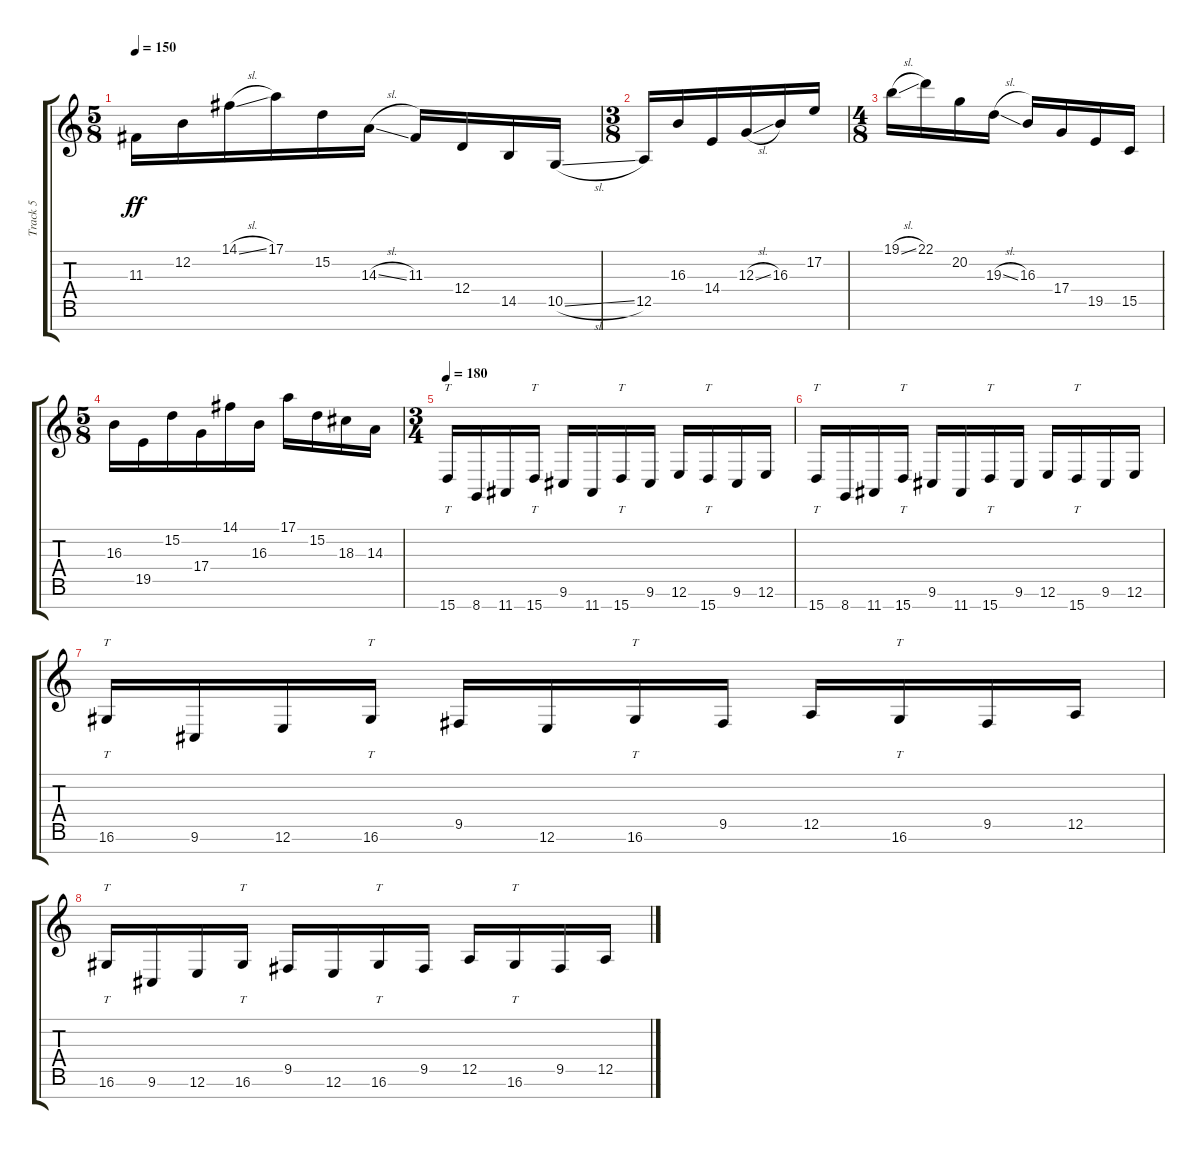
\track ("Track 5" "Track 5") {instrument acousticgrandpiano}
\staff {score tabs}
\tuning (E4 B3 G3 D3 A2 E2 B1) {hide}
\ts (5 8)
\tempo 150
\clef g2
\ks c
11.3.16{dy ff} 12.2.16 14.1{sl}.16 17.1.16 15.2.16 14.3{sl}.16 11.3.16 12.4.16 14.5.16 10.5{sl}.16 |
\ts (3 8)
12.5.16 16.3.16 14.4.16 12.3{sl}.16 16.3.16 17.2.16 |
\ts (4 8)
19.1{sl}.16 22.1.16 20.2.16 19.3{sl}.16 16.3.16 17.4.16 19.5.16 15.5.16 |
\ts (5 8)
16.3.16 19.5.16 15.2.16 17.4.16 14.1.16 16.3.16 17.1.16 15.2.16 18.3.16 14.3.16 |
\ts (3 4)
\tempo 180
15.7.16{tt} 8.7.16 11.7.16 15.7.16{tt} 9.6.16 11.7.16 15.7.16{tt} 9.6.16 12.6.16 15.7.16{tt} 9.6.16 12.6.16 |
15.7.16{tt} 8.7.16 11.7.16 15.7.16{tt} 9.6.16 11.7.16 15.7.16{tt} 9.6.16 12.6.16 15.7.16{tt} 9.6.16 12.6.16 |
16.6.16{tt} 9.6.16 12.6.16 16.6.16{tt} 9.5.16 12.6.16 16.6.16{tt} 9.5.16 12.5.16 16.6.16{tt} 9.5.16 12.5.16 |
16.6.16{tt} 9.6.16 12.6.16 16.6.16{tt} 9.5.16 12.6.16 16.6.16{tt} 9.5.16 12.5.16 16.6.16{tt} 9.5.16 12.5.16
